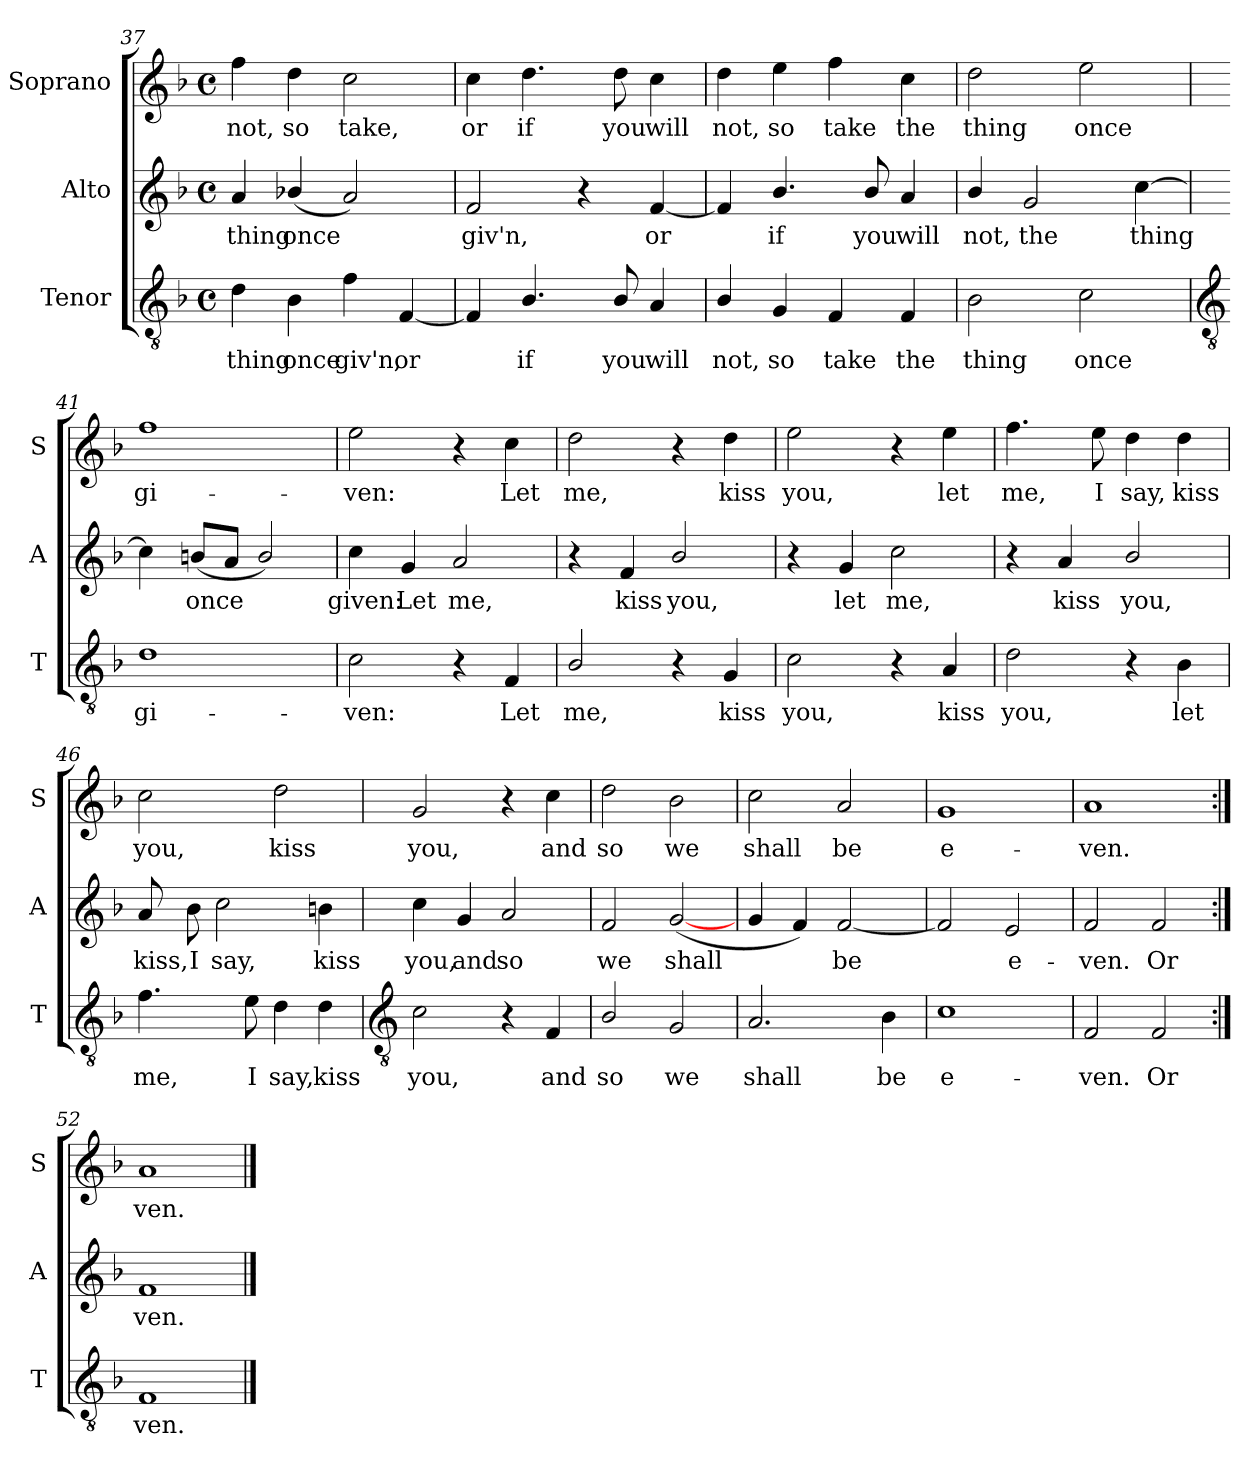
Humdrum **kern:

**kern	**text	**kern	**text	**kern	**text
*part3	*part3	*part2	*part2	*part1	*part1
*staff3	*staff3	*staff2	*staff2	*staff1	*staff1
*I"Tenor	*	*I"Alto	*	*I"Soprano	*
*I'T	*	*I'A	*	*I'S	*
*clefGv2	*	*clefG2	*	*clefG2	*
*k[b-]	*	*k[b-]	*	*k[b-]	*
*F:	*	*F:	*	*F:	*
*M4/4	*	*M4/4	*	*M4/4	*
*met(c)	*	*met(c)	*	*met(c)	*
=37	=37	=37	=37	=37	=37
!	!LO:LY:b	!	!LO:LY:b	!	!LO:LY:b
4d	thing	4a	thing	4ff	not,
!	!LO:LY:b	!	!LO:LY:b	!	!LO:LY:b
4B-	once	(<4b-X/	once	4dd	so
!	!LO:LY:b	!	!	!	!LO:LY:b
4f	giv'n,	2a)	.	2cc	take,
!	!LO:LY:b	!	!	!	!
[4F	or	.	.	.	.
=38	=38	=38	=38	=38	=38
!	!	!	!LO:LY:b	!	!LO:LY:b
4F]	.	2f	giv'n,	4cc	or
!	!LO:LY:b	!	!	!	!LO:LY:b
4.B-/	if	.	.	4.dd	if
.	.	4r	.	.	.
!	!LO:LY:b	!	!	!	!LO:LY:b
8B-/	you	.	.	8dd	you
!	!LO:LY:b	!	!LO:LY:b	!	!LO:LY:b
4A	will	[4f	or	4cc	will
=39	=39	=39	=39	=39	=39
!	!LO:LY:b	!	!	!	!LO:LY:b
4B-/	not,	4f]	.	4dd	not,
!	!LO:LY:b	!	!LO:LY:b	!	!LO:LY:b
4G	so	4.b-/	if	4ee	so
!	!LO:LY:b	!	!	!	!LO:LY:b
4F	take	.	.	4ff	take
!	!	!	!LO:LY:b	!	!
.	.	8b-/	you	.	.
!	!LO:LY:b	!	!LO:LY:b	!	!LO:LY:b
4F	the	4a	will	4cc	the
=40	=40	=40	=40	=40	=40
!	!LO:LY:b	!	!LO:LY:b	!	!LO:LY:b
2B-	thing	4b-/	not,	2dd	thing
!	!	!	!LO:LY:b	!	!
.	.	2g	the	.	.
!	!LO:LY:b	!	!	!	!LO:LY:b
2c	once	.	.	2ee	once
!	!	!	!LO:LY:b	!	!
.	.	[4cc	thing	.	.
!!LO:LB:g=z
=41	=41	=41	=41	=41	=41
*clefGv2	*	*	*	*	*
!	!LO:LY:b	!	!	!	!LO:LY:b
1d	gi-	4cc]	.	1ff	gi-
!	!	!	!LO:LY:b	!	!
.	.	(<8bnL	once	.	.
.	.	8aJ	.	.	.
.	.	2b/)	.	.	.
=42	=42	=42	=42	=42	=42
!	!LO:LY:b	!	!LO:LY:b	!	!LO:LY:b
2c	-ven:	4cc	given:	2ee	-ven:
!	!	!	!LO:LY:b	!	!
.	.	4g	Let	.	.
!	!	!	!LO:LY:b	!	!
4r	.	2a	me,	4r	.
!	!LO:LY:b	!	!	!	!LO:LY:b
4F	Let	.	.	4cc	Let
=43	=43	=43	=43	=43	=43
!	!LO:LY:b	!	!	!	!LO:LY:b
2B-/	me,	4r	.	2dd	me,
!	!	!	!LO:LY:b	!	!
.	.	4f	kiss	.	.
!	!	!	!LO:LY:b	!	!
4r	.	2b-/	you,	4r	.
!	!LO:LY:b	!	!	!	!LO:LY:b
4G	kiss	.	.	4dd	kiss
=44	=44	=44	=44	=44	=44
!	!LO:LY:b	!	!	!	!LO:LY:b
2c	you,	4r	.	2ee	you,
!	!	!	!LO:LY:b	!	!
.	.	4g	let	.	.
!	!	!	!LO:LY:b	!	!
4r	.	2cc	me,	4r	.
!	!LO:LY:b	!	!	!	!LO:LY:b
4A	kiss	.	.	4ee	let
=45	=45	=45	=45	=45	=45
!	!LO:LY:b	!	!	!	!LO:LY:b
2d	you,	4r	.	4.ff	me,
!	!	!	!LO:LY:b	!	!
.	.	4a	kiss	.	.
!	!	!	!	!	!LO:LY:b
.	.	.	.	8ee	I
!	!	!	!LO:LY:b	!	!LO:LY:b
4r	.	2b-/	you,	4dd	say,
!	!LO:LY:b	!	!	!	!LO:LY:b
4B-	let	.	.	4dd	kiss
=46	=46	=46	=46	=46	=46
!	!LO:LY:b	!	!LO:LY:b	!	!LO:LY:b
4.f	me,	8a	kiss,	2cc	you,
!	!	!	!LO:LY:b	!	!
.	.	8b-	I	.	.
!	!	!	!LO:LY:b	!	!
.	.	2cc	say,	.	.
!	!LO:LY:b	!	!	!	!
8e	I	.	.	.	.
!	!LO:LY:b	!	!	!	!LO:LY:b
4d	say,	.	.	2dd	kiss
!	!LO:LY:b	!	!LO:LY:b	!	!
4d	kiss	4bn	kiss	.	.
!!LO:LB:g=z
=47	=47	=47	=47	=47	=47
*clefGv2	*	*	*	*	*
!	!LO:LY:b	!	!LO:LY:b	!	!LO:LY:b
2c	you,	4cc	you,	2g	you,
!	!	!	!LO:LY:b	!	!
.	.	4g	and	.	.
!	!	!	!LO:LY:b	!	!
4r	.	2a	so	4r	.
!	!LO:LY:b	!	!	!	!LO:LY:b
4F	and	.	.	4cc	and
=48	=48	=48	=48	=48	=48
!	!LO:LY:b	!	!LO:LY:b	!	!LO:LY:b
2B-/	so	2f	we	2dd	so
!	!LO:LY:b	!	!LO:LY:b	!	!LO:LY:b
2G	we	(<[2g	shall	2b-	we
=49	=49	=49	=49	=49	=49
!	!LO:LY:b	!	!	!	!LO:LY:b
2.A	shall	4g	.	2cc	shall
.	.	4f)	.	.	.
!	!	!	!LO:LY:b	!	!LO:LY:b
.	.	[2f	be	2a	be
!	!LO:LY:b	!	!	!	!
4B-	be	.	.	.	.
=50	=50	=50	=50	=50	=50
!	!LO:LY:b	!	!	!	!LO:LY:b
1c	e-	2f]	.	1g	e-
!	!	!	!LO:LY:b	!	!
.	.	2e	e-	.	.
=51	=51	=51	=51	=51	=51
!	!LO:LY:b	!	!LO:LY:b	!	!LO:LY:b
2F	-ven.	2f	-ven.	1a	-ven.
!	!LO:LY:b	!	!LO:LY:b	!	!
2F	Or	2f	Or	.	.
=52:|!	=52:|!	=52:|!	=52:|!	=52:|!	=52:|!
!	!LO:LY:b	!	!LO:LY:b	!	!LO:LY:b
1F	ven.	1f	ven.	1a	ven.
==	==	==	==	==	==
*-	*-	*-	*-	*-	*-
